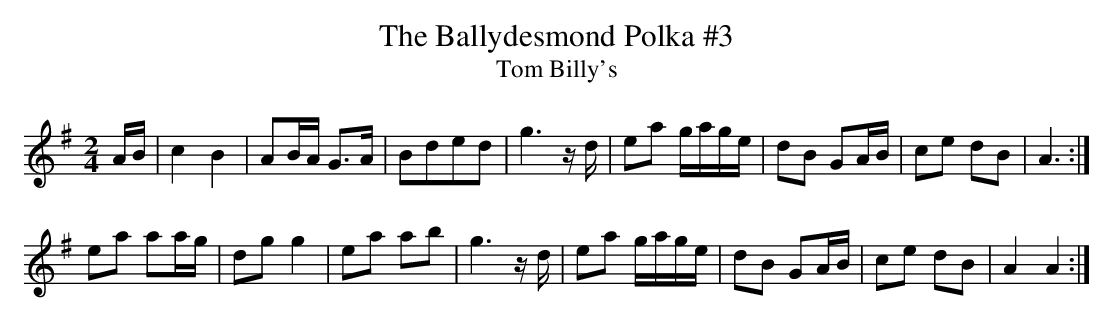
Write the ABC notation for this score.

X:1
T:Ballydesmond Polka \#3, The
T:Tom Billy's
M:2/4
E:8
K:G
AB|c4 B4|A2BA G3A|B2d2e2d2|g6 z d|e2a2 gage|d2B2 G2AB|c2e2 d2B2|A6:|*
e2a2 a2ag|d2g2 g4|e2a2 a2b2|g6 z d|e2a2 gage|d2B2 G2AB|c2e2 d2B2|A4 A4:|**
